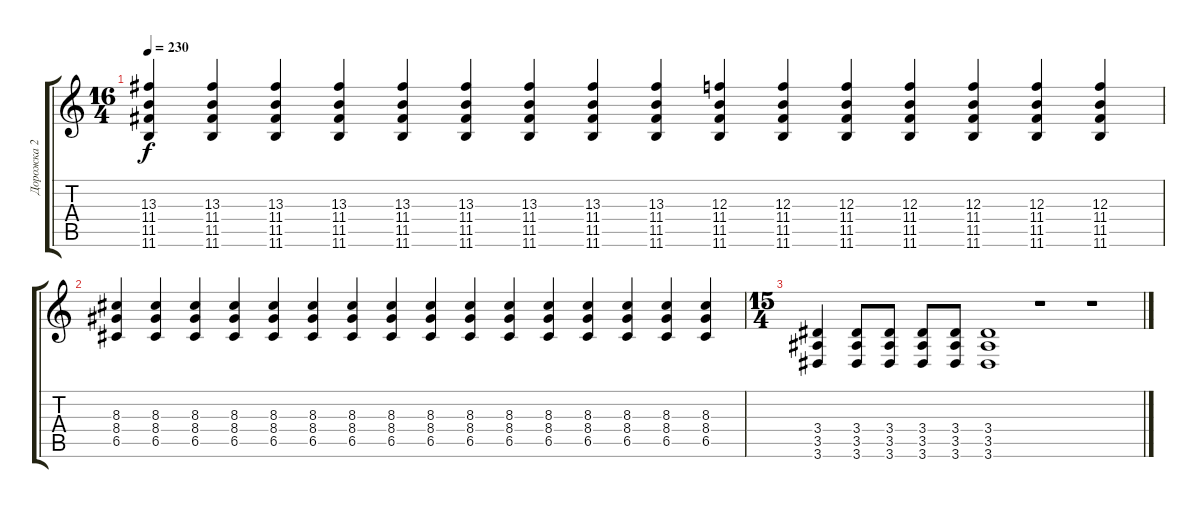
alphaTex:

\track ("Дорожка 2" "Дорожка 2") {instrument distortionguitar}
\staff {score tabs}
\tuning (D4 A3 F3 C3 G2 C2) {hide}
\ts (16 4)
\tempo 230
\clef g2
\ks c
(13.3 11.4 11.5 11.6).4{dy f} (13.3 11.4 11.5 11.6).4 (13.3 11.4 11.5 11.6).4 (13.3 11.4 11.5 11.6).4 (13.3 11.4 11.5 11.6).4 (13.3 11.4 11.5 11.6).4 (13.3 11.4 11.5 11.6).4 (13.3 11.4 11.5 11.6).4 (13.3 11.4 11.5 11.6).4 (12.3 11.4 11.5 11.6).4 (12.3 11.4 11.5 11.6).4 (12.3 11.4 11.5 11.6).4 (12.3 11.4 11.5 11.6).4 (12.3 11.4 11.5 11.6).4 (12.3 11.4 11.5 11.6).4 (12.3 11.4 11.5 11.6).4 |
(8.3 8.4 6.5).4 (8.3 8.4 6.5).4 (8.3 8.4 6.5).4 (8.3 8.4 6.5).4 (8.3 8.4 6.5).4 (8.3 8.4 6.5).4 (8.3 8.4 6.5).4 (8.3 8.4 6.5).4 (8.3 8.4 6.5).4 (8.3 8.4 6.5).4 (8.3 8.4 6.5).4 (8.3 8.4 6.5).4 (8.3 8.4 6.5).4 (8.3 8.4 6.5).4 (8.3 8.4 6.5).4 (8.3 8.4 6.5).4 |
\ts (15 4)
(3.4 3.5 3.6).4 (3.4 3.5 3.6).8 (3.4 3.5 3.6).8 (3.4 3.5 3.6).8 (3.4 3.5 3.6).8 (3.4 3.5 3.6).1 r.1 r.1
